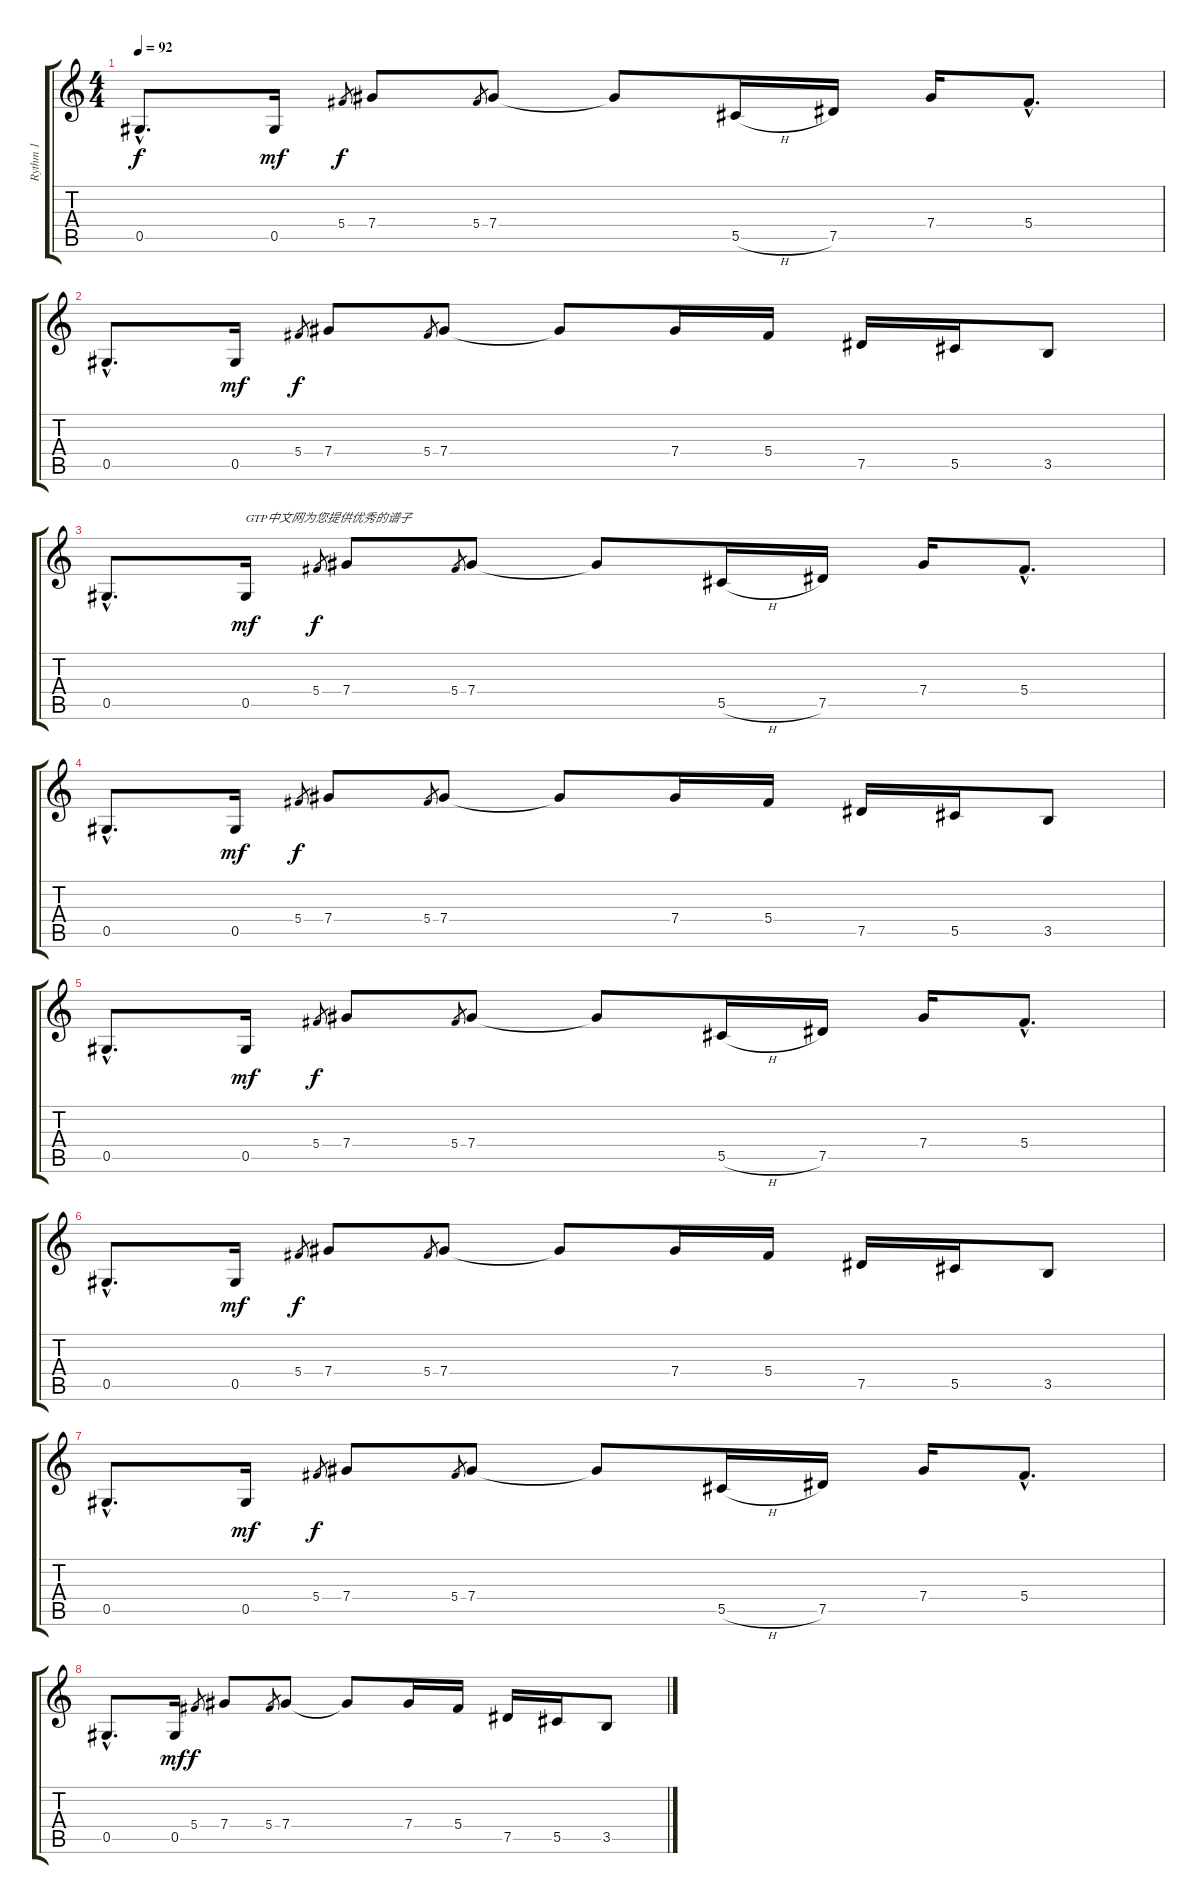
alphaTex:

\track ("Rythm 1" "Rythm 1") {instrument overdrivenguitar}
\staff {score tabs}
\tuning (Eb4 Bb3 Gb3 Db3 Ab2 Eb2) {hide}
\ts (4 4)
\tempo 92
\clef g2
\ks c
0.5{hac}.8{d dy f instrument overdrivenguitar} 0.5.16{dy mf} 5.4.8{gr dy f} 7.4.8 5.4.8{gr} 7.4.8 7.4{t}.8 5.5{h}.16 7.5.16 7.4.16 5.4{hac}.8{d} |
0.5{hac}.8{d} 0.5.16{dy mf} 5.4.8{gr dy f} 7.4.8 5.4.8{gr} 7.4.8 7.4{t}.8 7.4.16 5.4.16 7.5.16 5.5.16 3.5.8 |
0.5{hac}.8{d} 0.5.16{txt "GTP中文网为您提供优秀的谱子" dy mf} 5.4.8{gr dy f} 7.4.8 5.4.8{gr} 7.4.8 7.4{t}.8 5.5{h}.16 7.5.16 7.4.16 5.4{hac}.8{d} |
0.5{hac}.8{d} 0.5.16{dy mf} 5.4.8{gr dy f} 7.4.8 5.4.8{gr} 7.4.8 7.4{t}.8 7.4.16 5.4.16 7.5.16 5.5.16 3.5.8 |
0.5{hac}.8{d} 0.5.16{dy mf} 5.4.8{gr dy f} 7.4.8 5.4.8{gr} 7.4.8 7.4{t}.8 5.5{h}.16 7.5.16 7.4.16 5.4{hac}.8{d} |
0.5{hac}.8{d} 0.5.16{dy mf} 5.4.8{gr dy f} 7.4.8 5.4.8{gr} 7.4.8 7.4{t}.8 7.4.16 5.4.16 7.5.16 5.5.16 3.5.8 |
0.5{hac}.8{d} 0.5.16{dy mf} 5.4.8{gr dy f} 7.4.8 5.4.8{gr} 7.4.8 7.4{t}.8 5.5{h}.16 7.5.16 7.4.16 5.4{hac}.8{d} |
0.5{hac}.8{d} 0.5.16{dy mf} 5.4.8{gr dy f} 7.4.8 5.4.8{gr} 7.4.8 7.4{t}.8 7.4.16 5.4.16 7.5.16 5.5.16 3.5.8
